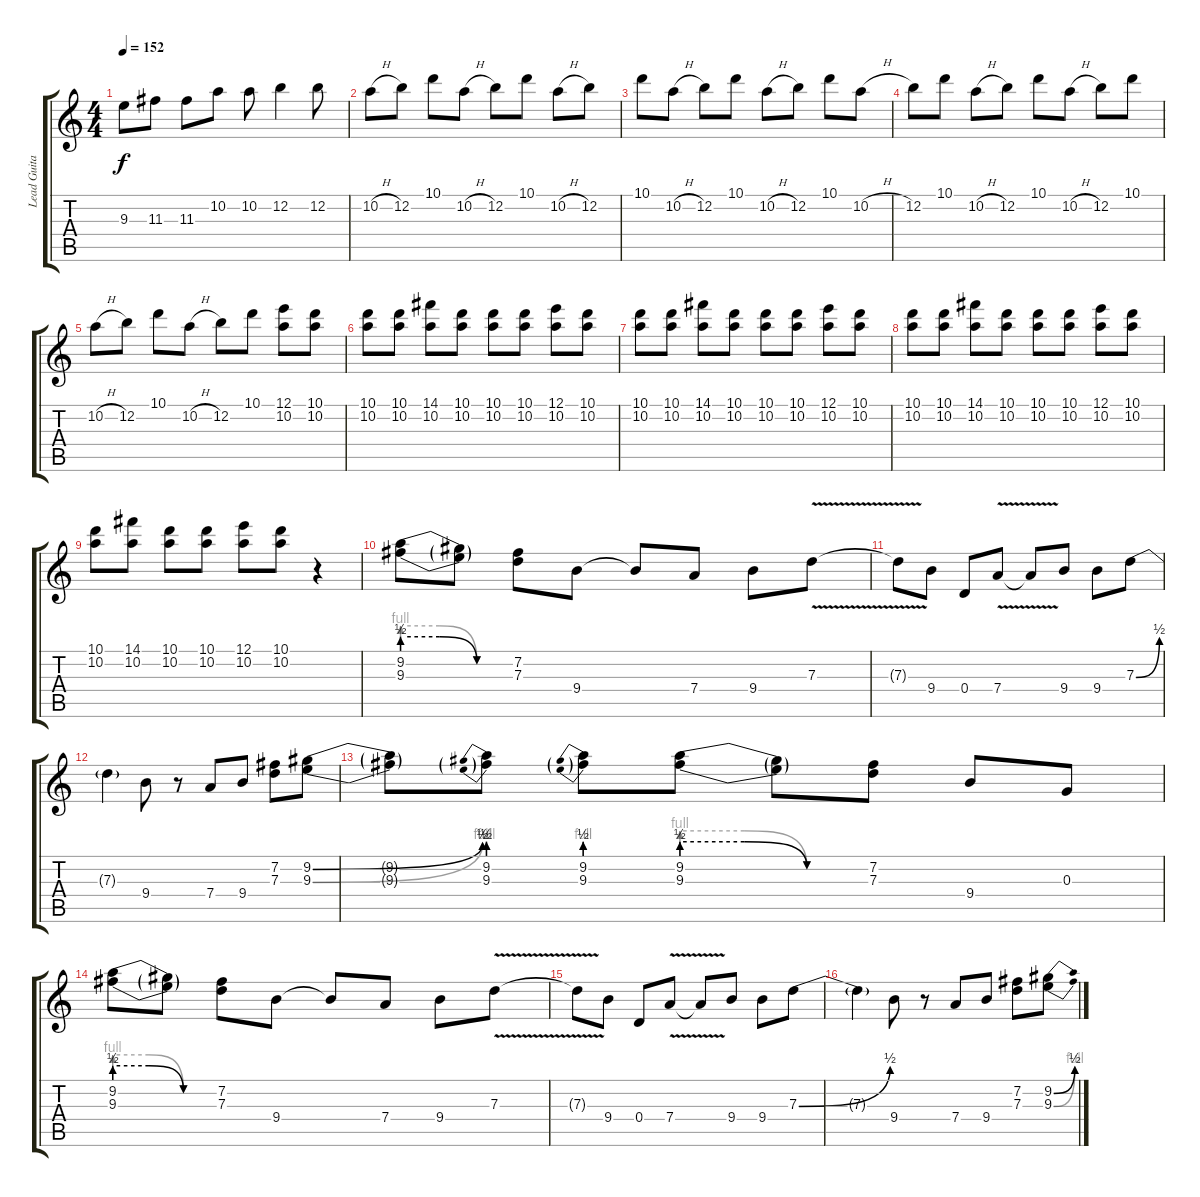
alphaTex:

\track ("Lead Guitar" "Lead Guita") {instrument overdrivenguitar}
\staff {score tabs}
\tuning (E4 B3 G3 D3 A2 E2) {hide}
\ts (4 4)
\tempo 152
\clef g2
\ks c
9.3{t}.8{dy f} 11.3.8 11.3.8 10.2.8 10.2.8 12.2.4 12.2.8 |
10.2{h}.8 12.2.8 10.1.8 10.2{h}.8 12.2.8 10.1.8 10.2{h}.8 12.2.8 |
10.1.8 10.2{h}.8 12.2.8 10.1.8 10.2{h}.8 12.2.8 10.1.8 10.2{h}.8 |
12.2.8 10.1.8 10.2{h}.8 12.2.8 10.1.8 10.2{h}.8 12.2.8 10.1.8 |
10.2{h}.8 12.2.8 10.1.8 10.2{h}.8 12.2.8 10.1.8 (12.1 10.2).8 (10.1 10.2).8 |
(10.1 10.2).8 (10.1 10.2).8 (14.1 10.2).8 (10.1 10.2).8 (10.1 10.2).8 (10.1 10.2).8 (12.1 10.2).8 (10.1 10.2).8 |
(10.1 10.2).8 (10.1 10.2).8 (14.1 10.2).8 (10.1 10.2).8 (10.1 10.2).8 (10.1 10.2).8 (12.1 10.2).8 (10.1 10.2).8 |
(10.1 10.2).8 (10.1 10.2).8 (14.1 10.2).8 (10.1 10.2).8 (10.1 10.2).8 (10.1 10.2).8 (12.1 10.2).8 (10.1 10.2).8 |
(10.1 10.2).8 (14.1 10.2).8 (10.1 10.2).8 (10.1 10.2).8 (12.1 10.2).8 (10.1 10.2).8 r.4 |
(9.2{be (custom 0 2 20 2 40 0 60 0)} 9.3{be (custom 0 4 20 4 40 0 60 0)}).8 (9.2{t} 9.3{t}).8 (7.2 7.3).8 9.4.8 9.4{t}.8 7.4.8 9.4.8 7.3{v}.8 |
7.3{t}.8 9.4.8 0.4.8 7.4{v}.8 7.4{t}.8 9.4.8 9.4.8 7.3{be (bend 0 0 60 2)}.8 |
7.3{t}.4 9.4.8 r.8 7.4.8 9.4.8 (7.2 7.3).8 (9.2{be (bend 0 0 60 2)} 9.3{be (bend 0 0 60 4)}).8 |
(9.2{t} 9.3{t}).8 (9.2{be (prebend 0 2 60 2)} 9.3{be (prebend 0 4 60 4)}).8 (9.2{be (prebend 0 2 60 2)} 9.3{be (prebend 0 4 60 4)}).8 (9.2{be (custom 0 2 20 2 40 0 60 0)} 9.3{be (custom 0 4 20 4 40 0 60 0)}).8 (9.2{t} 9.3{t}).8 (7.2 7.3).8 9.4.8 0.3.8 |
(9.2{be (custom 0 2 20 2 40 0 60 0)} 9.3{be (custom 0 4 20 4 40 0 60 0)}).8 (9.2{t} 9.3{t}).8 (7.2 7.3).8 9.4.8 9.4{t}.8 7.4.8 9.4.8 7.3{v}.8 |
7.3{t}.8 9.4.8 0.4.8 7.4{v}.8 7.4{t}.8 9.4.8 9.4.8 7.3{be (bend 0 0 60 2)}.8 |
7.3{t}.4 9.4.8 r.8 7.4.8 9.4.8 (7.2 7.3).8 (9.2{be (bend 0 0 60 2)} 9.3{be (bend 0 0 60 4)}).8
